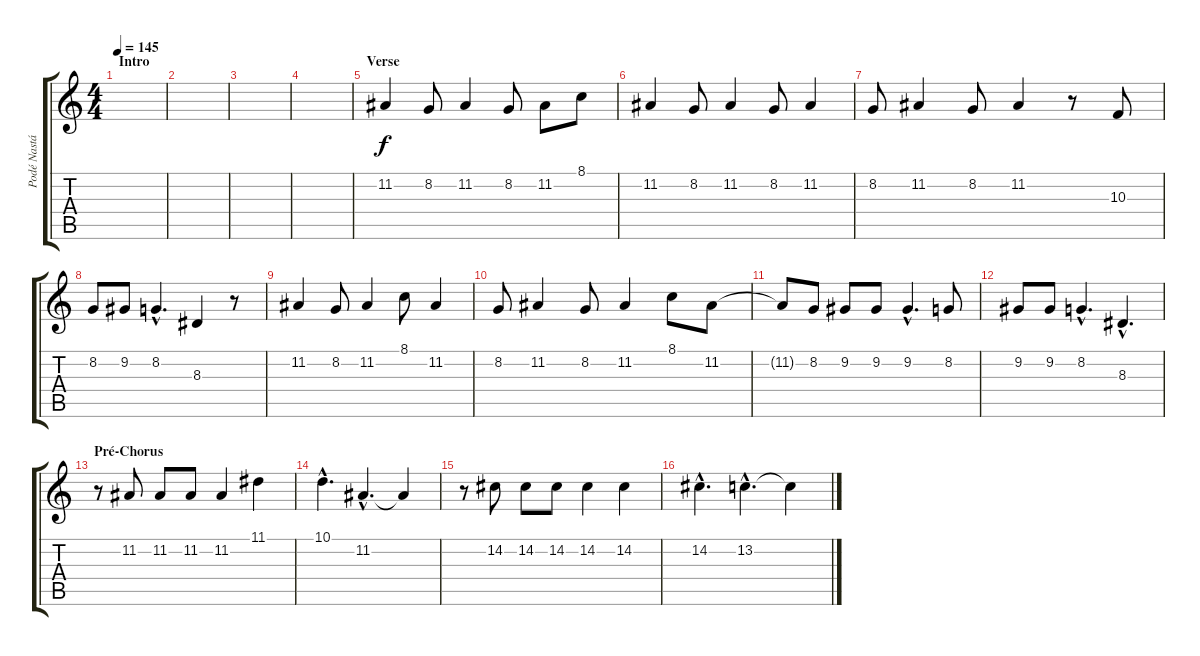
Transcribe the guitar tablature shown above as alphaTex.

\track ("Podé Nastácia" "Podé Nastá") {instrument lead5charang}
\staff {score tabs}
\tuning (E4 B3 G3 D3 A2 E2) {hide}
\ts (4 4)
\section ("" "Intro")
\tempo 145
\clef g2
\ks c
|
|
|
|
\section ("" "Verse")
11.2.4 8.2.8 11.2.4 8.2.8 11.2.8 8.1.8 |
11.2.4 8.2.8 11.2.4 8.2.8 11.2.4 |
8.2.8 11.2.4 8.2.8 11.2.4 r.8 10.3.8 |
8.2.8 9.2.8 8.2{hac}.4{d} 8.3.4 r.8 |
11.2.4 8.2.8 11.2.4 8.1.8 11.2.4 |
8.2.8 11.2.4 8.2.8 11.2.4 8.1.8 11.2.8 |
11.2{t}.8 8.2.8 9.2.8 9.2.8 9.2{hac}.4{d} 8.2.8 |
9.2.8 9.2.8 8.2{hac}.4{d} 8.3{hac}.4{d} |
\section ("" "Pré-Chorus")
r.8 11.2.8 11.2.8 11.2.8 11.2.4 11.1.4 |
10.1{hac}.4{d} 11.2{hac}.4{d} 11.2{t}.4 |
r.8 14.2.8 14.2.8 14.2.8 14.2.4 14.2.4 |
14.2{hac}.4{d} 13.2{hac}.4{d} 13.2{t}.4
